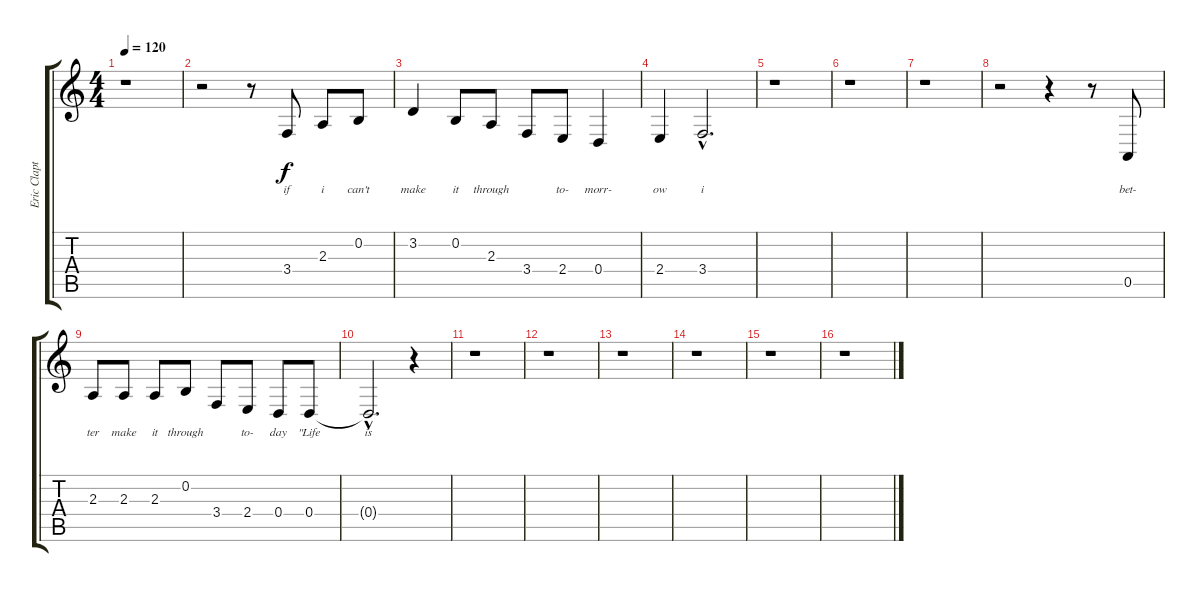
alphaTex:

\track ("Eric Clapton Voice" "Eric Clapt") {instrument harmonica}
\staff {score tabs}
\tuning (E4 B3 G3 D3 A2 E2) {hide}
\ts (4 4)
\tempo 120
\clef g2
\ks c
r.1{dy f} |
r.2 r.8 3.4.8{lyrics (0 "if") lyrics (1 "") lyrics (2 "") lyrics (3 "") lyrics (4 "")} 2.3.8{lyrics (0 "i") lyrics (1 "") lyrics (2 "") lyrics (3 "") lyrics (4 "")} 0.2.8{lyrics (0 "can't") lyrics (1 "") lyrics (2 "") lyrics (3 "") lyrics (4 "")} |
3.2.4{lyrics (0 "make") lyrics (1 "") lyrics (2 "") lyrics (3 "") lyrics (4 "")} 0.2.8{lyrics (0 "it") lyrics (1 "") lyrics (2 "") lyrics (3 "") lyrics (4 "")} 2.3.8{lyrics (0 "through") lyrics (1 "") lyrics (2 "") lyrics (3 "") lyrics (4 "")} 3.4.8{lyrics (0 "") lyrics (1 "") lyrics (2 "") lyrics (3 "") lyrics (4 "")} 2.4.8{lyrics (0 "to-") lyrics (1 "") lyrics (2 "") lyrics (3 "") lyrics (4 "")} 0.4.4{lyrics (0 "morr-") lyrics (1 "") lyrics (2 "") lyrics (3 "") lyrics (4 "")} |
2.4.4{lyrics (0 "ow") lyrics (1 "") lyrics (2 "") lyrics (3 "") lyrics (4 "")} 3.4{hac}.2{d lyrics (0 "i") lyrics (1 "") lyrics (2 "") lyrics (3 "") lyrics (4 "")} |
r.1 |
r.1 |
r.1 |
r.2 r.4 r.8 0.5.8{lyrics (0 "bet-") lyrics (1 "") lyrics (2 "") lyrics (3 "") lyrics (4 "")} |
2.3.8{lyrics (0 "ter") lyrics (1 "") lyrics (2 "") lyrics (3 "") lyrics (4 "")} 2.3.8{lyrics (0 "make") lyrics (1 "") lyrics (2 "") lyrics (3 "") lyrics (4 "")} 2.3.8{lyrics (0 "it") lyrics (1 "") lyrics (2 "") lyrics (3 "") lyrics (4 "")} 0.2.8{lyrics (0 "through") lyrics (1 "") lyrics (2 "") lyrics (3 "") lyrics (4 "")} 3.4.8{lyrics (0 "") lyrics (1 "") lyrics (2 "") lyrics (3 "") lyrics (4 "")} 2.4.8{lyrics (0 "to-") lyrics (1 "") lyrics (2 "") lyrics (3 "") lyrics (4 "")} 0.4.8{lyrics (0 "day") lyrics (1 "") lyrics (2 "") lyrics (3 "") lyrics (4 "")} 0.4.8{lyrics (0 "\"Life") lyrics (1 "") lyrics (2 "") lyrics (3 "") lyrics (4 "")} |
0.4{hac t}.2{d lyrics (0 "is") lyrics (1 "") lyrics (2 "") lyrics (3 "") lyrics (4 "")} r.4 |
r.1 |
r.1 |
r.1 |
r.1 |
r.1 |
r.1
